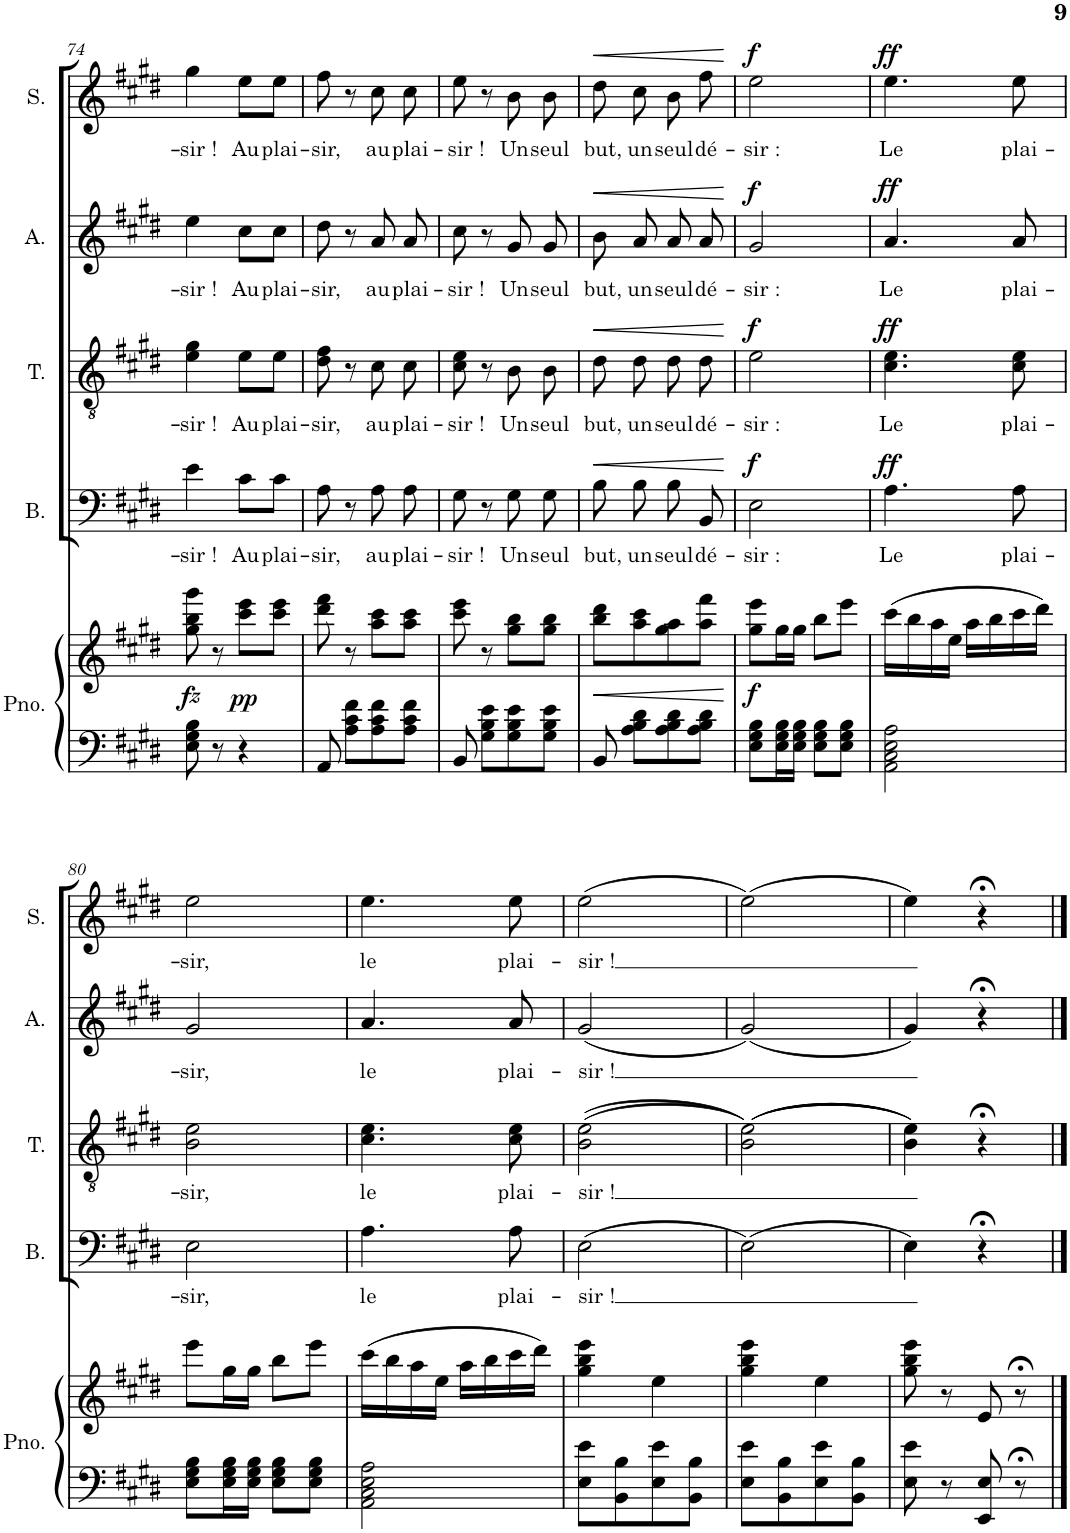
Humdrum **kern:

**kern	**kern	**dynam	**kern	**text	**dynam	**kern	**text	**dynam	**kern	**text	**dynam	**kern	**text	**dynam
*part5	*part5	*part5	*part4	*part4	*part4	*part3	*part3	*part3	*part2	*part2	*part2	*part1	*part1	*part1
*staff6	*staff5	*staff5/6	*staff4	*staff4	*staff4	*staff3	*staff3	*staff3	*staff2	*staff2	*staff2	*staff1	*staff1	*staff1
*I"Piano	*	*	*I"Bass	*	*	*I"Tenor	*	*	*I"Alto	*	*	*I"Soprano	*	*
*I'Pno.	*	*	*I'B.	*	*	*I'T.	*	*	*I'A.	*	*	*I'S.	*	*
!!LO:PB:g=z
*clefF4	*clefG2	*	*clefF4	*	*	*clefGv2	*	*	*clefG2	*	*	*clefG2	*	*
*k[f#c#g#d#]	*k[f#c#g#d#]	*	*k[f#c#g#d#]	*	*	*k[f#c#g#d#]	*	*	*k[f#c#g#d#]	*	*	*k[f#c#g#d#]	*	*
*M2/4	*M2/4	*	*M2/4	*	*	*M2/4	*	*	*M2/4	*	*	*M2/4	*	*
=74	=74	=74	=74	=74	=74	=74	=74	=74	=74	=74	=74	=74	=74	=74
!	!	!LO:DY:b	!	!LO:LY:b	!	!	!LO:LY:b	!	!	!LO:LY:b	!	!	!LO:LY:b	!
8E\ 8G#\ 8B\	8gg#\ 8bb\ 8ggg#\	fz	4e\	-sir !	.	4e\ 4g#\	-sir !	.	4ee\	-sir !	.	4gg#\	-sir !	.
8r	8r	.	.	.	.	.	.	.	.	.	.	.	.	.
!	!	!LO:DY:b	!	!LO:LY:b	!	!	!LO:LY:b	!	!	!LO:LY:b	!	!	!LO:LY:b	!
4r	8ccc#\ 8eee\L	pp	8c#\L	Au	.	8e\L	Au	.	8cc#\L	Au	.	8ee\L	Au	.
!	!	!	!	!LO:LY:b	!	!	!LO:LY:b	!	!	!LO:LY:b	!	!	!LO:LY:b	!
.	8ccc#\ 8eee\J	.	8c#\J	plai-	.	8e\J	plai-	.	8cc#\J	plai-	.	8ee\J	plai-	.
=75	=75	=75	=75	=75	=75	=75	=75	=75	=75	=75	=75	=75	=75	=75
!	!	!	!	!LO:LY:b	!	!	!LO:LY:b	!	!	!LO:LY:b	!	!	!LO:LY:b	!
8AA/	8ddd#\ 8fff#\	.	8A\	-sir,	.	8d#\ 8f#\	-sir,	.	8dd#\	-sir,	.	8ff#\	-sir,	.
8A\ 8c#\ 8f#\L	8r	.	8r	.	.	8r	.	.	8r	.	.	8r	.	.
!	!	!	!	!LO:LY:b	!	!	!LO:LY:b	!	!	!LO:LY:b	!	!	!LO:LY:b	!
8A\ 8c#\ 8f#\	8aa\ 8ccc#\L	.	8A\	au	.	8c#\	au	.	8a/	au	.	8cc#\	au	.
!	!	!	!	!LO:LY:b	!	!	!LO:LY:b	!	!	!LO:LY:b	!	!	!LO:LY:b	!
8A\ 8c#\ 8f#\J	8aa\ 8ccc#\J	.	8A\	plai-	.	8c#\	plai-	.	8a/	plai-	.	8cc#\	plai-	.
=76	=76	=76	=76	=76	=76	=76	=76	=76	=76	=76	=76	=76	=76	=76
!	!	!	!	!LO:LY:b	!	!	!LO:LY:b	!	!	!LO:LY:b	!	!	!LO:LY:b	!
8BB/	8ccc#\ 8eee\	.	8G#\	-sir !	.	8c#\ 8e\	-sir !	.	8cc#\	-sir !	.	8ee\	-sir !	.
8G#\ 8B\ 8e\L	8r	.	8r	.	.	8r	.	.	8r	.	.	8r	.	.
!	!	!	!	!LO:LY:b	!	!	!LO:LY:b	!	!	!LO:LY:b	!	!	!LO:LY:b	!
8G#\ 8B\ 8e\	8gg#\ 8bb\L	.	8G#\	Un	.	8B\	Un	.	8g#/	Un	.	8b\	Un	.
!	!	!	!	!LO:LY:b	!	!	!LO:LY:b	!	!	!LO:LY:b	!	!	!LO:LY:b	!
8G#\ 8B\ 8e\J	8gg#\ 8bb\J	.	8G#\	seul	.	8B\	seul	.	8g#/	seul	.	8b\	seul	.
=77	=77	=77	=77	=77	=77	=77	=77	=77	=77	=77	=77	=77	=77	=77
!	!	!LO:HP:b	!	!LO:LY:b	!LO:HP:b	!	!LO:LY:b	!LO:HP:b	!	!LO:LY:b	!LO:HP:b	!	!LO:LY:b	!LO:HP:b
8BB/	8bb\ 8ddd#\L	<	8B\	but,	<	8d#\	but,	<	8b\	but,	<	8dd#\	but,	<
!	!	!	!	!LO:LY:b	!	!	!LO:LY:b	!	!	!LO:LY:b	!	!	!LO:LY:b	!
8A\ 8B\ 8d#\L	8aa\ 8ccc#\	.	8B\	un	.	8d#\	un	.	8a/	un	.	8cc#\	un	.
!	!	!	!	!LO:LY:b	!	!	!LO:LY:b	!	!	!LO:LY:b	!	!	!LO:LY:b	!
8A\ 8B\ 8d#\	8gg#\ 8aa\	.	8B\	seul	.	8d#\	seul	.	8a/	seul	.	8b\	seul	.
!	!	!	!	!LO:LY:b	!	!	!LO:LY:b	!	!	!LO:LY:b	!	!	!LO:LY:b	!
8A\ 8B\ 8d#\J	8aa\ 8fff#\J	.	8BB/	dé-	.	8d#\	dé-	.	8a/	dé-	.	8ff#\	dé-	.
.	.	[	.	.	[	.	.	[	.	.	[	.	.	[
=78	=78	=78	=78	=78	=78	=78	=78	=78	=78	=78	=78	=78	=78	=78
!	!	!LO:DY:b	!	!LO:LY:b	!LO:DY:a	!	!LO:LY:b	!LO:DY:a	!	!LO:LY:b	!LO:DY:a	!	!LO:LY:b	!LO:DY:a
8E\ 8G#\ 8B\L	8gg#\ 8eee\L	f	2E\	-sir :	f	2e\	-sir :	f	2g#/	-sir :	f	2ee\	-sir :	f
16E\ 16G#\ 16B\L	16gg#\L	.	.	.	.	.	.	.	.	.	.	.	.	.
16E\ 16G#\ 16B\JJ	16gg#\JJ	.	.	.	.	.	.	.	.	.	.	.	.	.
8E\ 8G#\ 8B\L	8bb\L	.	.	.	.	.	.	.	.	.	.	.	.	.
8E\ 8G#\ 8B\J	8eee\J	.	.	.	.	.	.	.	.	.	.	.	.	.
=79	=79	=79	=79	=79	=79	=79	=79	=79	=79	=79	=79	=79	=79	=79
!	!	!	!	!LO:LY:b	!LO:DY:a	!	!LO:LY:b	!LO:DY:a	!	!LO:LY:b	!LO:DY:a	!	!LO:LY:b	!LO:DY:a
2AA\ 2C#\ 2E\ 2A\	(16ccc#\LL	.	4.A\	Le	ff	4.c#\ 4.e\	Le	ff	4.a/	Le	ff	4.ee\	Le	ff
.	16bb\	.	.	.	.	.	.	.	.	.	.	.	.	.
.	16aa\	.	.	.	.	.	.	.	.	.	.	.	.	.
.	16ee\JJ	.	.	.	.	.	.	.	.	.	.	.	.	.
.	16aa\LL	.	.	.	.	.	.	.	.	.	.	.	.	.
.	16bb\	.	.	.	.	.	.	.	.	.	.	.	.	.
!	!	!	!	!LO:LY:b	!	!	!LO:LY:b	!	!	!LO:LY:b	!	!	!LO:LY:b	!
.	16ccc#\	.	8A\	plai-	.	8c#\ 8e\	plai-	.	8a/	plai-	.	8ee\	plai-	.
.	16ddd#\JJ)	.	.	.	.	.	.	.	.	.	.	.	.	.
!!LO:LB:g=z
=80	=80	=80	=80	=80	=80	=80	=80	=80	=80	=80	=80	=80	=80	=80
!	!	!	!	!LO:LY:b	!	!	!LO:LY:b	!	!	!LO:LY:b	!	!	!LO:LY:b	!
8E\ 8G#\ 8B\L	8eee\L	.	2E\	-sir,	.	2B\ 2e\	-sir,	.	2g#/	-sir,	.	2ee\	-sir,	.
16E\ 16G#\ 16B\L	16gg#\L	.	.	.	.	.	.	.	.	.	.	.	.	.
16E\ 16G#\ 16B\JJ	16gg#\JJ	.	.	.	.	.	.	.	.	.	.	.	.	.
8E\ 8G#\ 8B\L	8bb\L	.	.	.	.	.	.	.	.	.	.	.	.	.
8E\ 8G#\ 8B\J	8eee\J	.	.	.	.	.	.	.	.	.	.	.	.	.
=81	=81	=81	=81	=81	=81	=81	=81	=81	=81	=81	=81	=81	=81	=81
!	!	!	!	!LO:LY:b	!	!	!LO:LY:b	!	!	!LO:LY:b	!	!	!LO:LY:b	!
2AA\ 2C#\ 2E\ 2A\	(16ccc#\LL	.	4.A\	le	.	4.c#\ 4.e\	le	.	4.a/	le	.	4.ee\	le	.
.	16bb\	.	.	.	.	.	.	.	.	.	.	.	.	.
.	16aa\	.	.	.	.	.	.	.	.	.	.	.	.	.
.	16ee\JJ	.	.	.	.	.	.	.	.	.	.	.	.	.
.	16aa\LL	.	.	.	.	.	.	.	.	.	.	.	.	.
.	16bb\	.	.	.	.	.	.	.	.	.	.	.	.	.
!	!	!	!	!LO:LY:b	!	!	!LO:LY:b	!	!	!LO:LY:b	!	!	!LO:LY:b	!
.	16ccc#\	.	8A\	plai-	.	8c#\ 8e\	plai-	.	8a/	plai-	.	8ee\	plai-	.
.	16ddd#\JJ)	.	.	.	.	.	.	.	.	.	.	.	.	.
=82	=82	=82	=82	=82	=82	=82	=82	=82	=82	=82	=82	=82	=82	=82
!	!	!	!	!LO:LY:b	!	!	!LO:LY:b	!	!	!LO:LY:b	!	!	!LO:LY:b	!
8E\ 8e\L	4gg#\ 4bb\ 4eee\	.	(2E\	-sir !	.	((2B\ 2e\	-sir !	.	(2g#/	-sir !	.	(2ee\	-sir !	.
8BB\ 8B\	.	.	.	.	.	.	.	.	.	.	.	.	.	.
8E\ 8e\	4ee\	.	.	.	.	.	.	.	.	.	.	.	.	.
8BB\ 8B\J	.	.	.	.	.	.	.	.	.	.	.	.	.	.
=83	=83	=83	=83	=83	=83	=83	=83	=83	=83	=83	=83	=83	=83	=83
8E\ 8e\L	4gg#\ 4bb\ 4eee\	.	(2E\)	.	.	((2B\ 2e\))	.	.	(2g#/)	.	.	(2ee\)	.	.
8BB\ 8B\	.	.	.	.	.	.	.	.	.	.	.	.	.	.
8E\ 8e\	4ee\	.	.	.	.	.	.	.	.	.	.	.	.	.
8BB\ 8B\J	.	.	.	.	.	.	.	.	.	.	.	.	.	.
=84	=84	=84	=84	=84	=84	=84	=84	=84	=84	=84	=84	=84	=84	=84
8E\ 8e\	8gg#\ 8bb\ 8eee\	.	4E\)	.	.	4B\ 4e\))	.	.	4g#/)	.	.	4ee\)	.	.
8r	8r	.	.	.	.	.	.	.	.	.	.	.	.	.
8EE/ 8E/	8e/	.	4r;<	.	.	4r;<	.	.	4r;<	.	.	4r;<	.	.
8r;<	8r;<	.	.	.	.	.	.	.	.	.	.	.	.	.
==	==	==	==	==	==	==	==	==	==	==	==	==	==	==
*-	*-	*-	*-	*-	*-	*-	*-	*-	*-	*-	*-	*-	*-	*-
